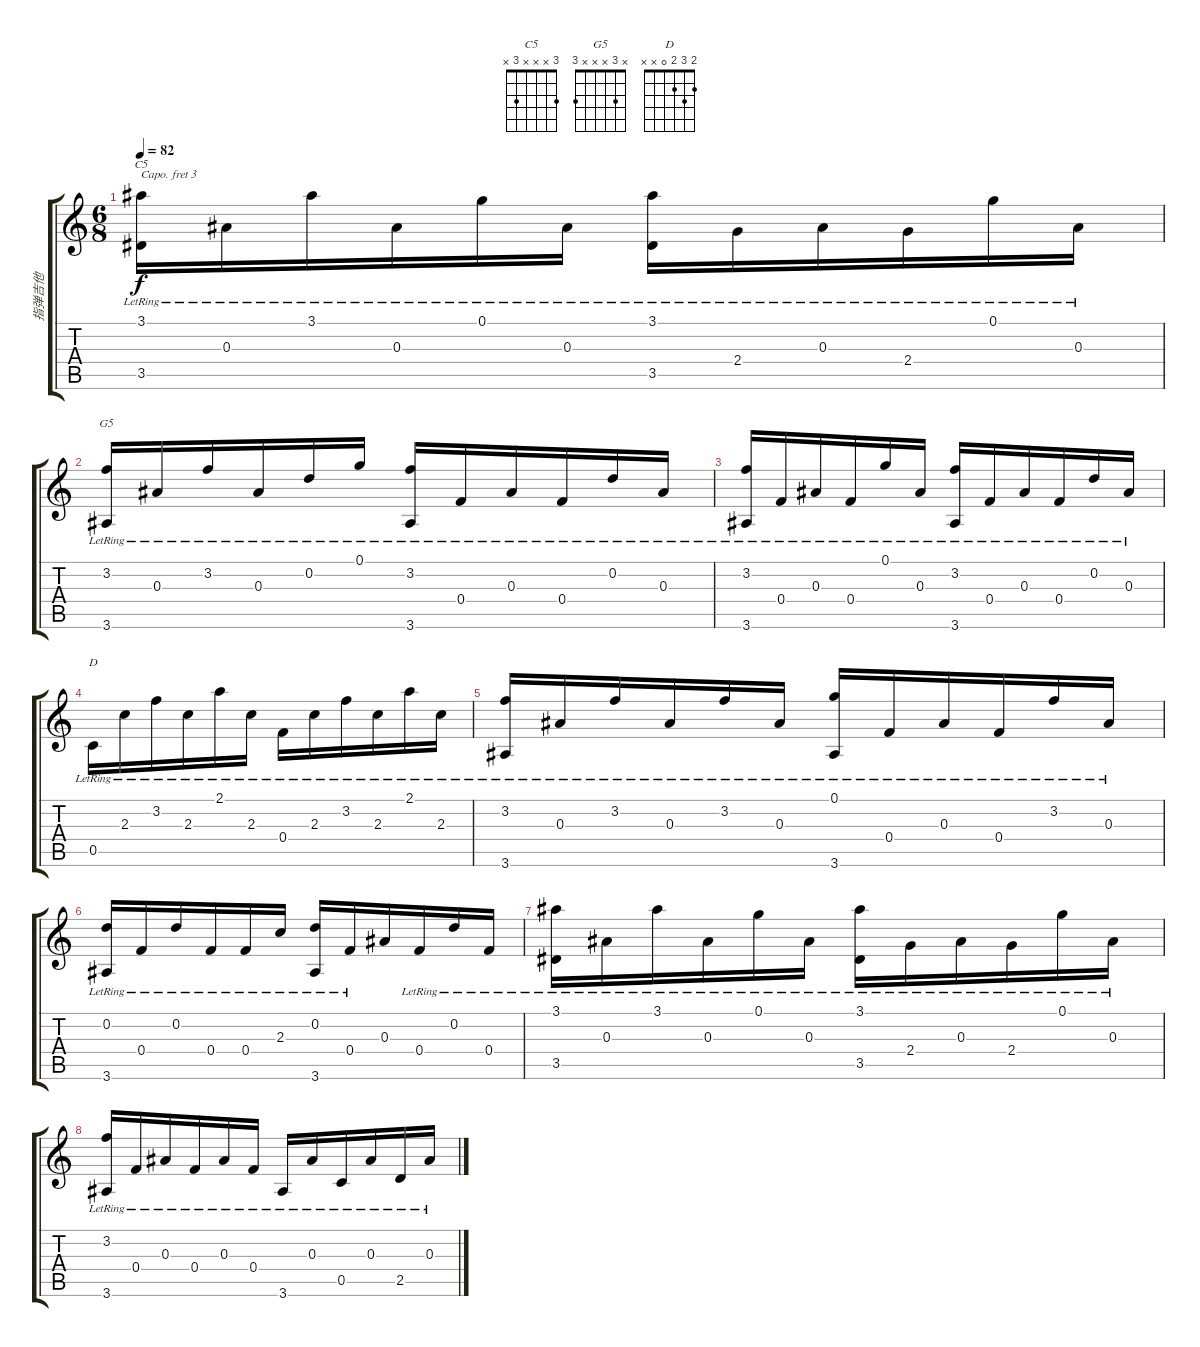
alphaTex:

\track ("指弹吉他" "指弹吉他") {instrument acousticguitarnylon}
\staff {score tabs}
\capo 3
\tuning (E4 B3 G3 D3 A2 E2) {hide}
\chord ("C5" 3 x x x 3 x)
\chord ("G5" x 3 x x x 3)
\chord ("D" 2 3 2 0 x x)
\ts (6 8)
\tempo 82
\clef g2
\ks c
(3.1{lr} 3.5{lr}).16{ch "C5" dy f} 0.3{lr}.16 3.1{lr}.16 0.3{lr}.16 0.1{lr}.16 0.3{lr}.16 (3.1{lr} 3.5{lr}).16 2.4{lr}.16 0.3{lr}.16 2.4{lr}.16 0.1{lr}.16 0.3{lr}.16 |
(3.2{lr} 3.6{lr}).16{ch "G5"} 0.3{lr}.16 3.2{lr}.16 0.3{lr}.16 0.2{lr}.16 0.1{lr}.16 (3.2{lr} 3.6{lr}).16 0.4{lr}.16 0.3{lr}.16 0.4{lr}.16 0.2{lr}.16 0.3{lr}.16 |
(3.2{lr} 3.6{lr}).16 0.4{lr}.16 0.3{lr}.16 0.4{lr}.16 0.1{lr}.16 0.3{lr}.16 (3.2{lr} 3.6{lr}).16 0.4{lr}.16 0.3{lr}.16 0.4{lr}.16 0.2{lr}.16 0.3{lr}.16 |
0.5{lr}.16{ch "D"} 2.3{lr}.16 3.2{lr}.16 2.3{lr}.16 2.1{lr}.16 2.3{lr}.16 0.4{lr}.16 2.3{lr}.16 3.2{lr}.16 2.3{lr}.16 2.1{lr}.16 2.3{lr}.16 |
(3.2{lr} 3.6{lr}).16 0.3{lr}.16 3.2{lr}.16 0.3{lr}.16 3.2{lr}.16 0.3{lr}.16 (0.1{lr} 3.6{lr}).16 0.4{lr}.16 0.3{lr}.16 0.4{lr}.16 3.2{lr}.16 0.3{lr}.16 |
(0.2{lr} 3.6{lr}).16 0.4{lr}.16 0.2{lr}.16 0.4{lr}.16 0.4{lr}.16 2.3{lr}.16 (0.2{lr} 3.6{lr}).16 0.4{lr}.16 0.3.16 0.4{lr}.16 0.2{lr}.16 0.4{lr}.16 |
(3.1{lr} 3.5{lr}).16 0.3{lr}.16 3.1{lr}.16 0.3{lr}.16 0.1{lr}.16 0.3{lr}.16 (3.1{lr} 3.5{lr}).16 2.4{lr}.16 0.3{lr}.16 2.4{lr}.16 0.1{lr}.16 0.3{lr}.16 |
(3.2{lr} 3.6{lr}).16 0.4{lr}.16 0.3{lr}.16 0.4{lr}.16 0.3{lr}.16 0.4{lr}.16 3.6{lr}.16 0.3{lr}.16 0.5{lr}.16 0.3{lr}.16 2.5{lr}.16 0.3{lr}.16
